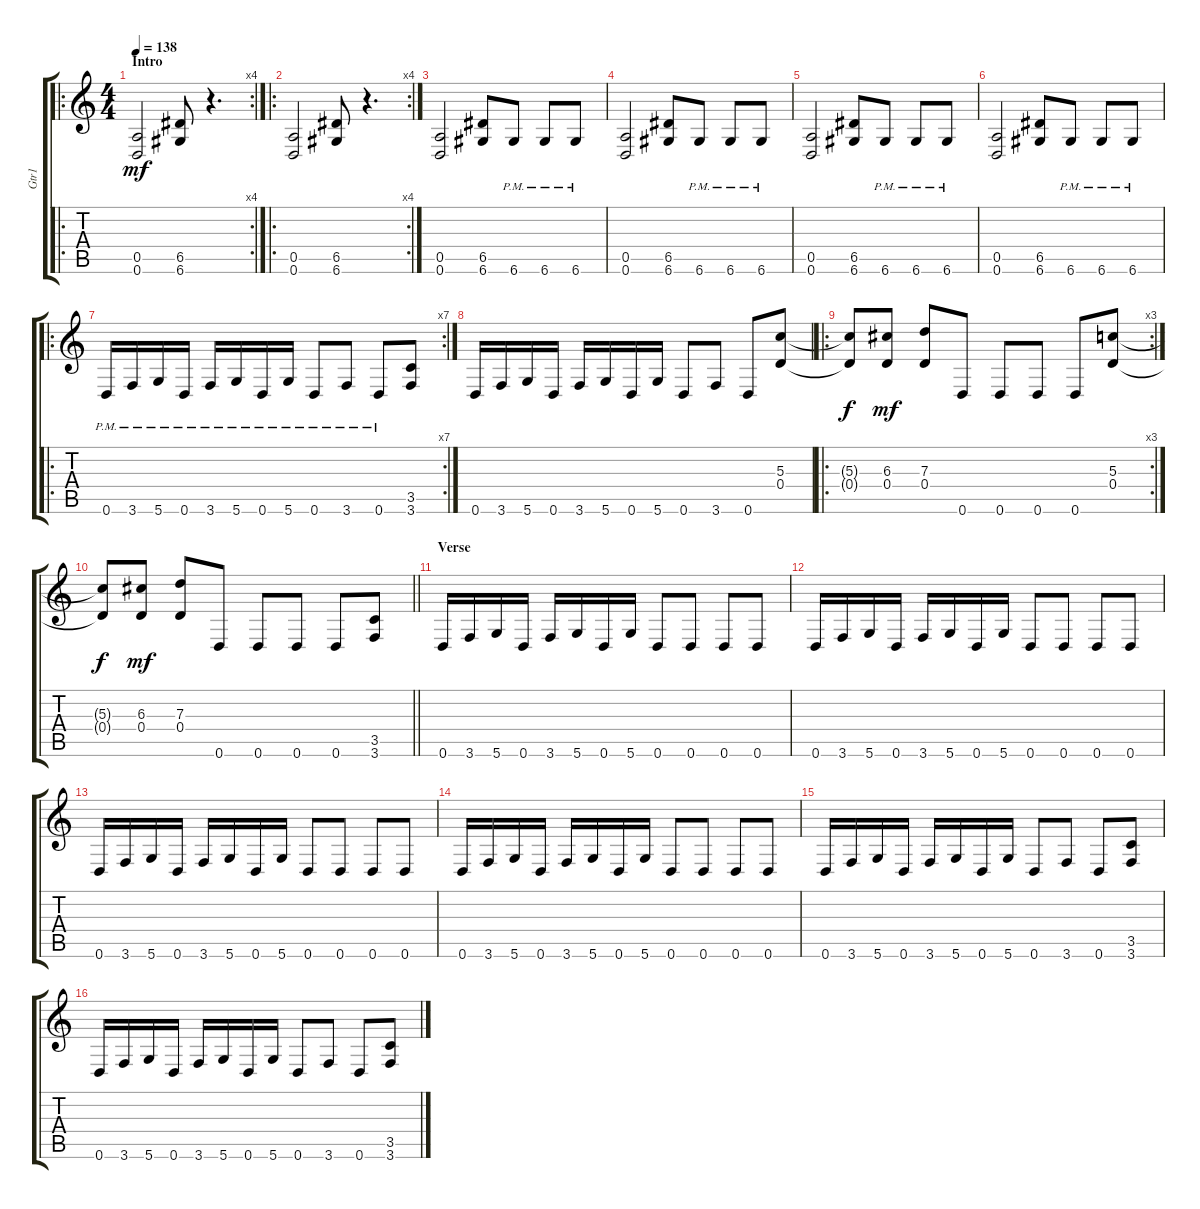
\track ("Gtr1" "Gtr1") {instrument distortionguitar}
\staff {score tabs}
\tuning (E4 B3 G3 D3 A2 D2) {hide}
\ro
\rc 4
\ts (4 4)
\section ("" "Intro")
\tempo 138
\clef g2
\ks c
(0.5 0.6).2{dy mf instrument distortionguitar} (6.5 6.6).8 r.4{d} |
\ro
\rc 4
(0.5 0.6).2 (6.5 6.6).8 r.4{d} |
(0.5 0.6).2 (6.5 6.6).8 6.6{pm}.8 6.6{pm}.8 6.6{pm}.8 |
(0.5 0.6).2 (6.5 6.6).8 6.6{pm}.8 6.6{pm}.8 6.6{pm}.8 |
(0.5 0.6).2 (6.5 6.6).8 6.6{pm}.8 6.6{pm}.8 6.6{pm}.8 |
(0.5 0.6).2 (6.5 6.6).8 6.6{pm}.8 6.6{pm}.8 6.6{pm}.8 |
\ro
\rc 7
0.6{pm}.16 3.6{pm}.16 5.6{pm}.16 0.6{pm}.16 3.6{pm}.16 5.6{pm}.16 0.6{pm}.16 5.6{pm}.16 0.6{pm}.8 3.6{pm}.8 0.6{pm}.8 (3.5 3.6).8 |
0.6.16 3.6.16 5.6.16 0.6.16 3.6.16 5.6.16 0.6.16 5.6.16 0.6.8 3.6.8 0.6.8 (5.3 0.4).8 |
\ro
\rc 3
(5.3{t} 0.4{t}).8{dy f} (6.3 0.4).8{dy mf} (7.3 0.4).8 0.6.8 0.6.8 0.6.8 0.6.8 (5.3 0.4).8 |
\barLineRight lightlight
(5.3{t} 0.4{t}).8{dy f} (6.3 0.4).8{dy mf} (7.3 0.4).8 0.6.8 0.6.8 0.6.8 0.6.8 (3.5 3.6).8 |
\section ("" "Verse")
0.6.16 3.6.16 5.6.16 0.6.16 3.6.16 5.6.16 0.6.16 5.6.16 0.6.8 0.6.8 0.6.8 0.6.8 |
0.6.16 3.6.16 5.6.16 0.6.16 3.6.16 5.6.16 0.6.16 5.6.16 0.6.8 0.6.8 0.6.8 0.6.8 |
0.6.16 3.6.16 5.6.16 0.6.16 3.6.16 5.6.16 0.6.16 5.6.16 0.6.8 0.6.8 0.6.8 0.6.8 |
0.6.16 3.6.16 5.6.16 0.6.16 3.6.16 5.6.16 0.6.16 5.6.16 0.6.8 0.6.8 0.6.8 0.6.8 |
0.6.16 3.6.16 5.6.16 0.6.16 3.6.16 5.6.16 0.6.16 5.6.16 0.6.8 3.6.8 0.6.8 (3.5 3.6).8 |
0.6.16 3.6.16 5.6.16 0.6.16 3.6.16 5.6.16 0.6.16 5.6.16 0.6.8 3.6.8 0.6.8 (3.5 3.6).8
